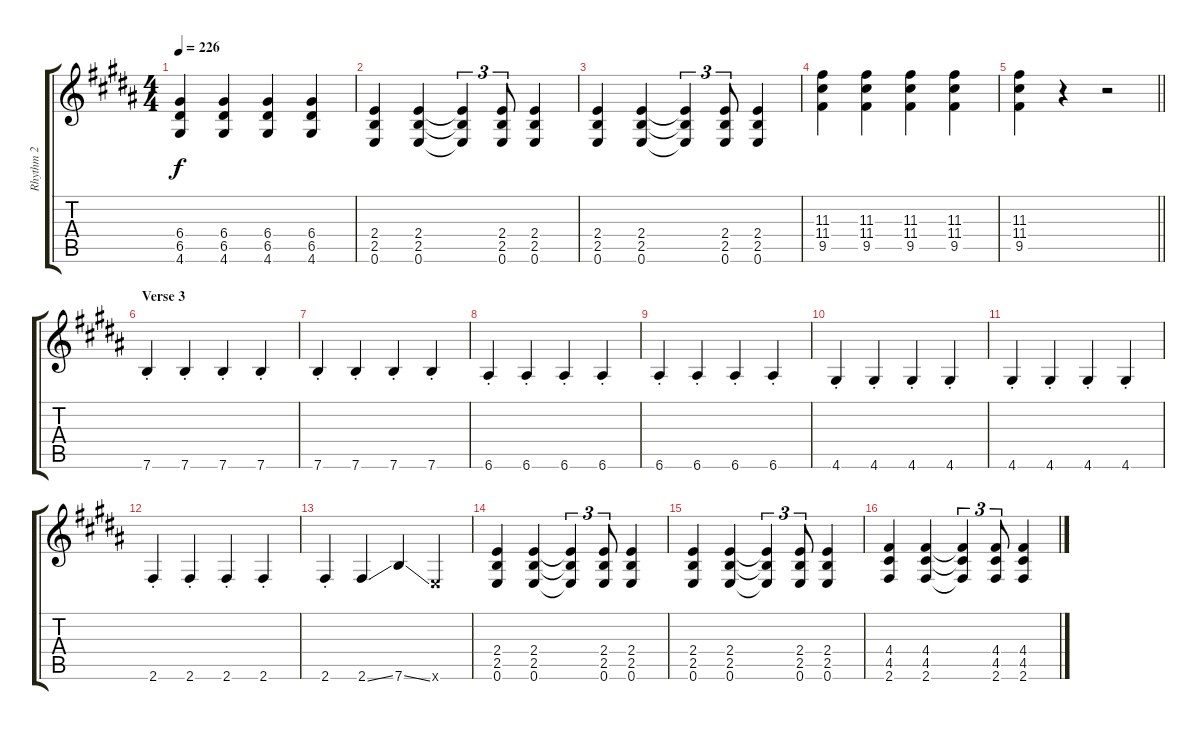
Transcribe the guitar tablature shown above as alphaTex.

\track ("Rhythm 2" "Rhythm 2") {instrument overdrivenguitar}
\staff {score tabs}
\tuning (E4 B3 G3 D3 A2 E2) {hide}
\ts (4 4)
\tempo 226
\clef g2
\ks b
(6.4 6.5 4.6).4{dy f} (6.4 6.5 4.6).4 (6.4 6.5 4.6).4 (6.4 6.5 4.6).4 |
(2.4 2.5 0.6).4 (2.4 2.5 0.6).4 (2.4{t} 2.5{t} 0.6{t}).4{tu (3 2)} (2.4 2.5 0.6).8{tu (3 2)} (2.4 2.5 0.6).4 |
(2.4 2.5 0.6).4 (2.4 2.5 0.6).4 (2.4{t} 2.5{t} 0.6{t}).4{tu (3 2)} (2.4 2.5 0.6).8{tu (3 2)} (2.4 2.5 0.6).4 |
(11.3 11.4 9.5).4 (11.3 11.4 9.5).4 (11.3 11.4 9.5).4 (11.3 11.4 9.5).4 |
\barLineRight lightlight
(11.3 11.4 9.5).4 r.4 r.2 |
\section ("" "Verse 3")
7.6{st}.4 7.6{st}.4 7.6{st}.4 7.6{st}.4 |
7.6{st}.4 7.6{st}.4 7.6{st}.4 7.6{st}.4 |
6.6{st}.4 6.6{st}.4 6.6{st}.4 6.6{st}.4 |
6.6{st}.4 6.6{st}.4 6.6{st}.4 6.6{st}.4 |
4.6{st}.4 4.6{st}.4 4.6{st}.4 4.6{st}.4 |
4.6{st}.4 4.6{st}.4 4.6{st}.4 4.6{st}.4 |
2.6{st}.4 2.6{st}.4 2.6{st}.4 2.6{st}.4 |
2.6{st}.4 2.6{ss}.4 7.6{ss}.4 0.6{x}.4 |
(2.4 2.5 0.6).4 (2.4 2.5 0.6).4 (2.4{t} 2.5{t} 0.6{t}).4{tu (3 2)} (2.4 2.5 0.6).8{tu (3 2)} (2.4 2.5 0.6).4 |
(2.4 2.5 0.6).4 (2.4 2.5 0.6).4 (2.4{t} 2.5{t} 0.6{t}).4{tu (3 2)} (2.4 2.5 0.6).8{tu (3 2)} (2.4 2.5 0.6).4 |
(4.4 4.5 2.6).4 (4.4 4.5 2.6).4 (4.4{t} 4.5{t} 2.6{t}).4{tu (3 2)} (4.4 4.5 2.6).8{tu (3 2)} (4.4 4.5 2.6).4
